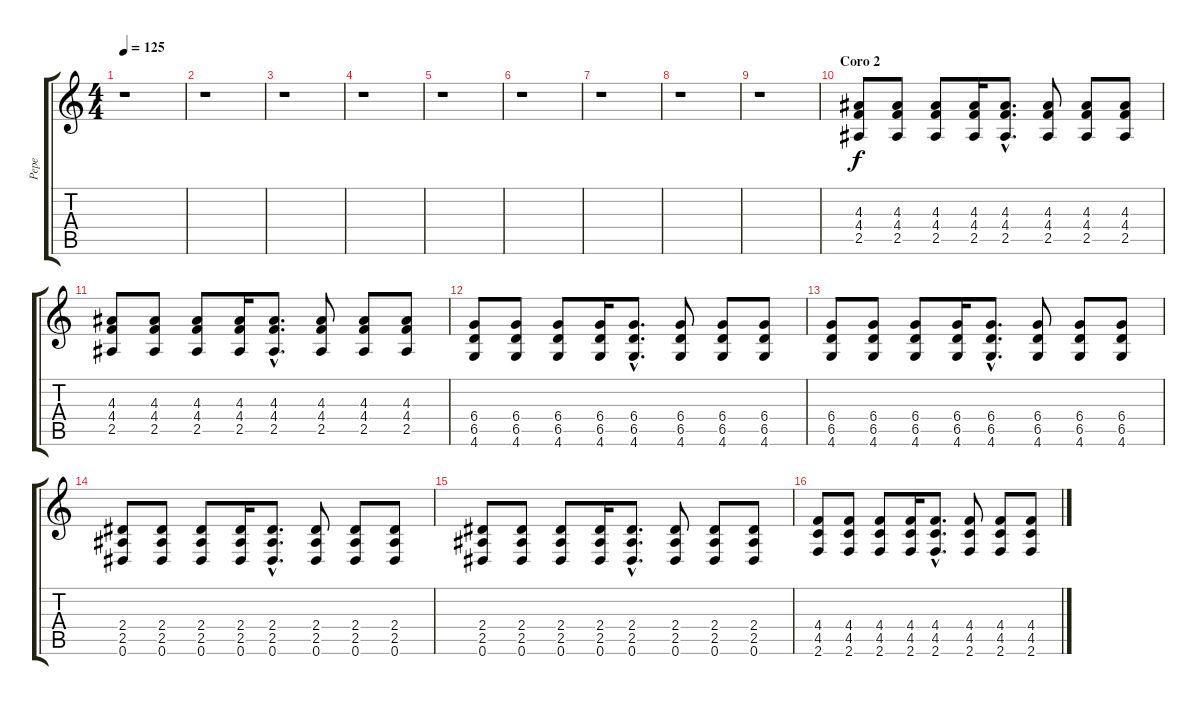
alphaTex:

\track ("Pepe" "Pepe") {instrument distortionguitar}
\staff {score tabs}
\tuning (Eb4 Bb3 Gb3 Db3 Ab2 Eb2) {hide}
\ts (4 4)
\tempo 125
\clef g2
\ks c
r.1{dy f} |
r.1 |
r.1 |
r.1 |
r.1 |
r.1 |
r.1 |
r.1 |
r.1 |
\section ("" "Coro 2")
(4.3 4.4 2.5).8{volume 12} (4.3 4.4 2.5).8 (4.3 4.4 2.5).8 (4.3 4.4 2.5).16 (4.3{hac} 4.4{hac} 2.5{hac}).8{d} (4.3 4.4 2.5).8 (4.3 4.4 2.5).8 (4.3 4.4 2.5).8 |
(4.3 4.4 2.5).8 (4.3 4.4 2.5).8 (4.3 4.4 2.5).8 (4.3 4.4 2.5).16 (4.3{hac} 4.4{hac} 2.5{hac}).8{d} (4.3 4.4 2.5).8 (4.3 4.4 2.5).8 (4.3 4.4 2.5).8 |
(6.4 6.5 4.6).8 (6.4 6.5 4.6).8 (6.4 6.5 4.6).8 (6.4 6.5 4.6).16 (6.4{hac} 6.5{hac} 4.6{hac}).8{d} (6.4 6.5 4.6).8 (6.4 6.5 4.6).8 (6.4 6.5 4.6).8 |
(6.4 6.5 4.6).8 (6.4 6.5 4.6).8 (6.4 6.5 4.6).8 (6.4 6.5 4.6).16 (6.4{hac} 6.5{hac} 4.6{hac}).8{d} (6.4 6.5 4.6).8 (6.4 6.5 4.6).8 (6.4 6.5 4.6).8 |
(2.4 2.5 0.6).8 (2.4 2.5 0.6).8 (2.4 2.5 0.6).8 (2.4 2.5 0.6).16 (2.4{hac} 2.5{hac} 0.6{hac}).8{d} (2.4 2.5 0.6).8 (2.4 2.5 0.6).8 (2.4 2.5 0.6).8 |
(2.4 2.5 0.6).8 (2.4 2.5 0.6).8 (2.4 2.5 0.6).8 (2.4 2.5 0.6).16 (2.4{hac} 2.5{hac} 0.6{hac}).8{d} (2.4 2.5 0.6).8 (2.4 2.5 0.6).8 (2.4 2.5 0.6).8 |
(4.4 4.5 2.6).8 (4.4 4.5 2.6).8 (4.4 4.5 2.6).8 (4.4 4.5 2.6).16 (4.4{hac} 4.5{hac} 2.6{hac}).8{d} (4.4 4.5 2.6).8 (4.4 4.5 2.6).8 (4.4 4.5 2.6).8
